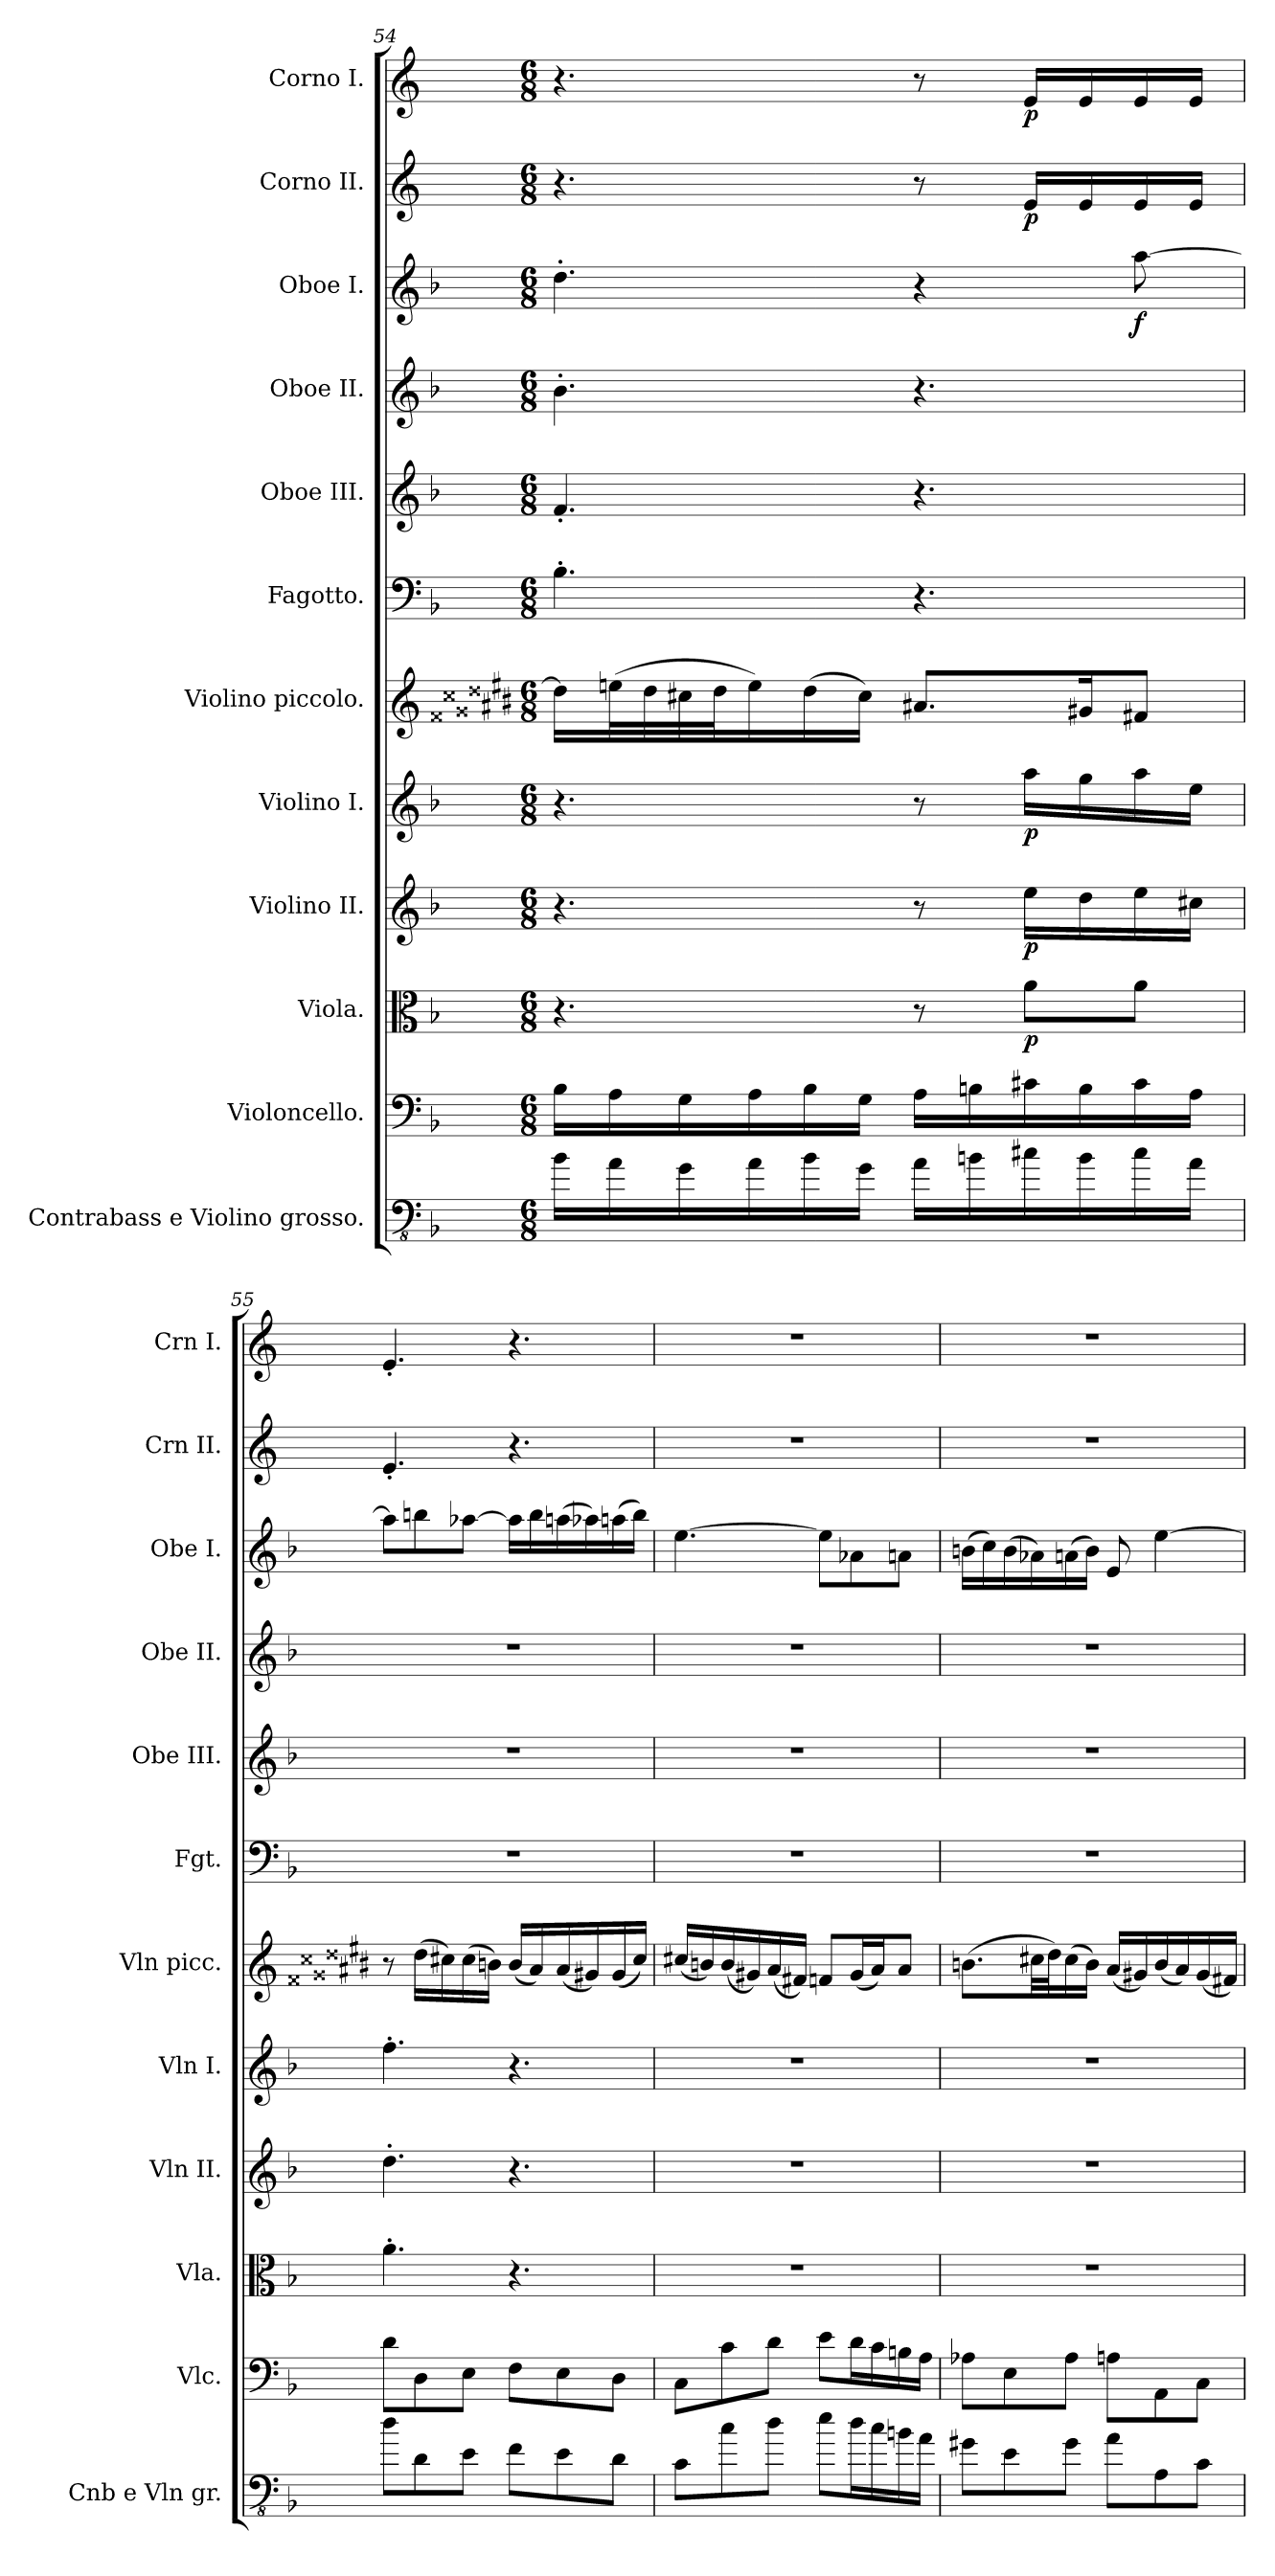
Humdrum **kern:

**kern	**kern	**kern	**dynam	**kern	**dynam	**kern	**dynam	**kern	**kern	**kern	**kern	**kern	**dynam	**kern	**dynam	**kern	**dynam
*part12	*part11	*part10	*part10	*part9	*part9	*part8	*part8	*part7	*part6	*part5	*part4	*part3	*part3	*part2	*part2	*part1	*part1
*staff12	*staff11	*staff10	*staff10	*staff9	*staff9	*staff8	*staff8	*staff7	*staff6	*staff5	*staff4	*staff3	*staff3	*staff2	*staff2	*staff1	*staff1
*I"Contrabass e Violino grosso.	*I"Violoncello.	*I"Viola.	*	*I"Violino II.	*	*I"Violino I.	*	*I"Violino piccolo.	*I"Fagotto.	*I"Oboe III.	*I"Oboe II.	*I"Oboe I.	*	*I"Corno II.	*	*I"Corno I.	*
*I'Cnb e Vln gr.	*I'Vlc.	*I'Vla.	*	*I'Vln II.	*	*I'Vln I.	*	*I'Vln picc.	*I'Fgt.	*I'Obe III.	*I'Obe II.	*I'Obe I.	*	*I'Crn II.	*	*I'Crn I.	*
*clefFv4	*clefF4	*clefC3	*	*clefG2	*	*clefG2	*	*clefG2	*clefF4	*clefG2	*clefG2	*clefG2	*	*clefG2	*	*clefG2	*
*ITrd7c12	*	*	*	*	*	*	*	*ITrd-1c-3	*	*	*	*	*	*ITrd4c7	*	*ITrd4c7	*
*k[b-]	*k[b-]	*k[b-]	*	*k[b-]	*	*k[b-]	*	*k[f##c##g##d##a#e#b#]	*k[b-]	*k[b-]	*k[b-]	*k[b-]	*	*k[b-]	*	*k[b-]	*
*M6/8	*M6/8	*M6/8	*	*M6/8	*	*M6/8	*	*M6/8	*M6/8	*M6/8	*M6/8	*M6/8	*	*M6/8	*	*M6/8	*
=54	=54	=54	=54	=54	=54	=54	=54	=54	=54	=54	=54	=54	=54	=54	=54	=54	=54
16BB-\LL	16B-\LL	4.r	.	4.r	.	4.r	.	16ee#\LL]	4.B-'\	4.f'/	4.b-'\	4.dd'\	.	4.r	.	4.r	.
16AA\	16A\	.	.	.	.	.	.	(>32ff##\L	.	.	.	.	.	.	.	.	.
.	.	.	.	.	.	.	.	32ee#\	.	.	.	.	.	.	.	.	.
16GG\	16G\	.	.	.	.	.	.	32dd##\	.	.	.	.	.	.	.	.	.
.	.	.	.	.	.	.	.	32ee#\J	.	.	.	.	.	.	.	.	.
16AA\	16A\	.	.	.	.	.	.	16ff##\)	.	.	.	.	.	.	.	.	.
16BB-\	16B-\	.	.	.	.	.	.	(>16ee#\	.	.	.	.	.	.	.	.	.
16GG\JJ	16G\JJ	.	.	.	.	.	.	16dd##\JJ)	.	.	.	.	.	.	.	.	.
16AA\LL	16A\LL	8r	.	8r	.	8r	.	8.b##X/L	4.r	4.r	4.r	4r	.	8r	.	8r	.
16BBn\	16Bn\	.	.	.	.	.	.	.	.	.	.	.	.	.	.	.	.
!	!	!	!LO:DY:b	!	!LO:DY:b	!	!LO:DY:b	!	!	!	!	!	!	!	!LO:DY:b	!	!LO:DY:b
16C#X\	16c#X\	8a\L	p	16ee\LL	p	16aa\LL	p	.	.	.	.	.	.	16A/LL	p	16A/LL	p
16BB\	16B\	.	.	16dd\	.	16gg\	.	16a##X/K	.	.	.	.	.	16A/	.	16A/	.
!	!	!	!	!	!	!	!	!	!	!	!	!	!LO:DY:b	!	!	!	!
16C#\	16c#\	8a\J	.	16ee\	.	16aa\	.	8g##/J	.	.	.	[8aa\	f	16A/	.	16A/	.
16AA\JJ	16A\JJ	.	.	16cc#X\JJ	.	16ee\JJ	.	.	.	.	.	.	.	16A/JJ	.	16A/JJ	.
!!LO:PB:g=z
=55	=55	=55	=55	=55	=55	=55	=55	=55	=55	=55	=55	=55	=55	=55	=55	=55	=55
8D\L	8d\L	4.a'\	.	4.dd'\	.	4.ff'\	.	8r	2.r	2.r	2.r	8aa\L]	.	4.A'/	.	4.A'/	.
8DD\	8D\	.	.	.	.	.	.	(>16ee#\LL	.	.	.	8bbn\	.	.	.	.	.
.	.	.	.	.	.	.	.	16dd##\)	.	.	.	.	.	.	.	.	.
8EE\J	8E\J	.	.	.	.	.	.	(>16dd##\	.	.	.	[8aa-X\J	.	.	.	.	.
.	.	.	.	.	.	.	.	16cc##\JJ)	.	.	.	.	.	.	.	.	.
8FF\L	8F\L	4.r	.	4.r	.	4.r	.	(<16cc##/LL	.	.	.	16aa-\LL]	.	4.r	.	4.r	.
.	.	.	.	.	.	.	.	16b#/)	.	.	.	16bb\	.	.	.	.	.
8EE\	8E\	.	.	.	.	.	.	(<16b#/	.	.	.	(>16aan\	.	.	.	.	.
.	.	.	.	.	.	.	.	16a##X/)	.	.	.	16aa-X\)	.	.	.	.	.
8DD\J	8D\J	.	.	.	.	.	.	(<16a##/	.	.	.	(>16aan\	.	.	.	.	.
.	.	.	.	.	.	.	.	16dd##/JJ)	.	.	.	16bb\JJ)	.	.	.	.	.
=56	=56	=56	=56	=56	=56	=56	=56	=56	=56	=56	=56	=56	=56	=56	=56	=56	=56
8CC\L	8C\L	2.r	.	2.r	.	2.r	.	(<16dd##/LL	2.r	2.r	2.r	[4.ee\	.	2.r	.	2.r	.
.	.	.	.	.	.	.	.	16cc##/)	.	.	.	.	.	.	.	.	.
8C\	8c\	.	.	.	.	.	.	(<16cc##/	.	.	.	.	.	.	.	.	.
.	.	.	.	.	.	.	.	16a##X/)	.	.	.	.	.	.	.	.	.
8D\J	8d\J	.	.	.	.	.	.	(<16b#/	.	.	.	.	.	.	.	.	.
.	.	.	.	.	.	.	.	16g##/JJ)	.	.	.	.	.	.	.	.	.
8E\L	8e\L	.	.	.	.	.	.	8g#X/L	.	.	.	8ee\L]	.	.	.	.	.
16D\L	16d\L	.	.	.	.	.	.	(<16a##/L	.	.	.	8a-X\	.	.	.	.	.
16C\	16c\	.	.	.	.	.	.	16b#/J)	.	.	.	.	.	.	.	.	.
16BBn\	16Bn\	.	.	.	.	.	.	8b#/J	.	.	.	8an\J	.	.	.	.	.
16AA\JJ	16A\JJ	.	.	.	.	.	.	.	.	.	.	.	.	.	.	.	.
=57	=57	=57	=57	=57	=57	=57	=57	=57	=57	=57	=57	=57	=57	=57	=57	=57	=57
8GG#X\L	8A-X\L	2.r	.	2.r	.	2.r	.	(>8.cc##\L	2.r	2.r	2.r	(>16bn\LL	.	2.r	.	2.r	.
.	.	.	.	.	.	.	.	.	.	.	.	16cc\)	.	.	.	.	.
8EE\	8E\	.	.	.	.	.	.	.	.	.	.	(>16b\	.	.	.	.	.
.	.	.	.	.	.	.	.	32dd##\LL	.	.	.	16a-X\)	.	.	.	.	.
.	.	.	.	.	.	.	.	32ee#\J)	.	.	.	.	.	.	.	.	.
8GG#\J	8A-\J	.	.	.	.	.	.	(>16dd##\	.	.	.	(>16an\	.	.	.	.	.
.	.	.	.	.	.	.	.	16cc##\JJ)	.	.	.	16b\JJ)	.	.	.	.	.
8AA\L	8An\L	.	.	.	.	.	.	(<16b#/LL	.	.	.	8e/	.	.	.	.	.
.	.	.	.	.	.	.	.	16a##X/)	.	.	.	.	.	.	.	.	.
8AAA\	8AA\	.	.	.	.	.	.	(<16cc##/	.	.	.	[4ee\	.	.	.	.	.
.	.	.	.	.	.	.	.	16b#/)	.	.	.	.	.	.	.	.	.
8CC\J	8C\J	.	.	.	.	.	.	(<16a##/	.	.	.	.	.	.	.	.	.
.	.	.	.	.	.	.	.	16g##/JJ)	.	.	.	.	.	.	.	.	.
=	=	=	=	=	=	=	=	=	=	=	=	=	=	=	=	=	=
*-	*-	*-	*-	*-	*-	*-	*-	*-	*-	*-	*-	*-	*-	*-	*-	*-	*-
